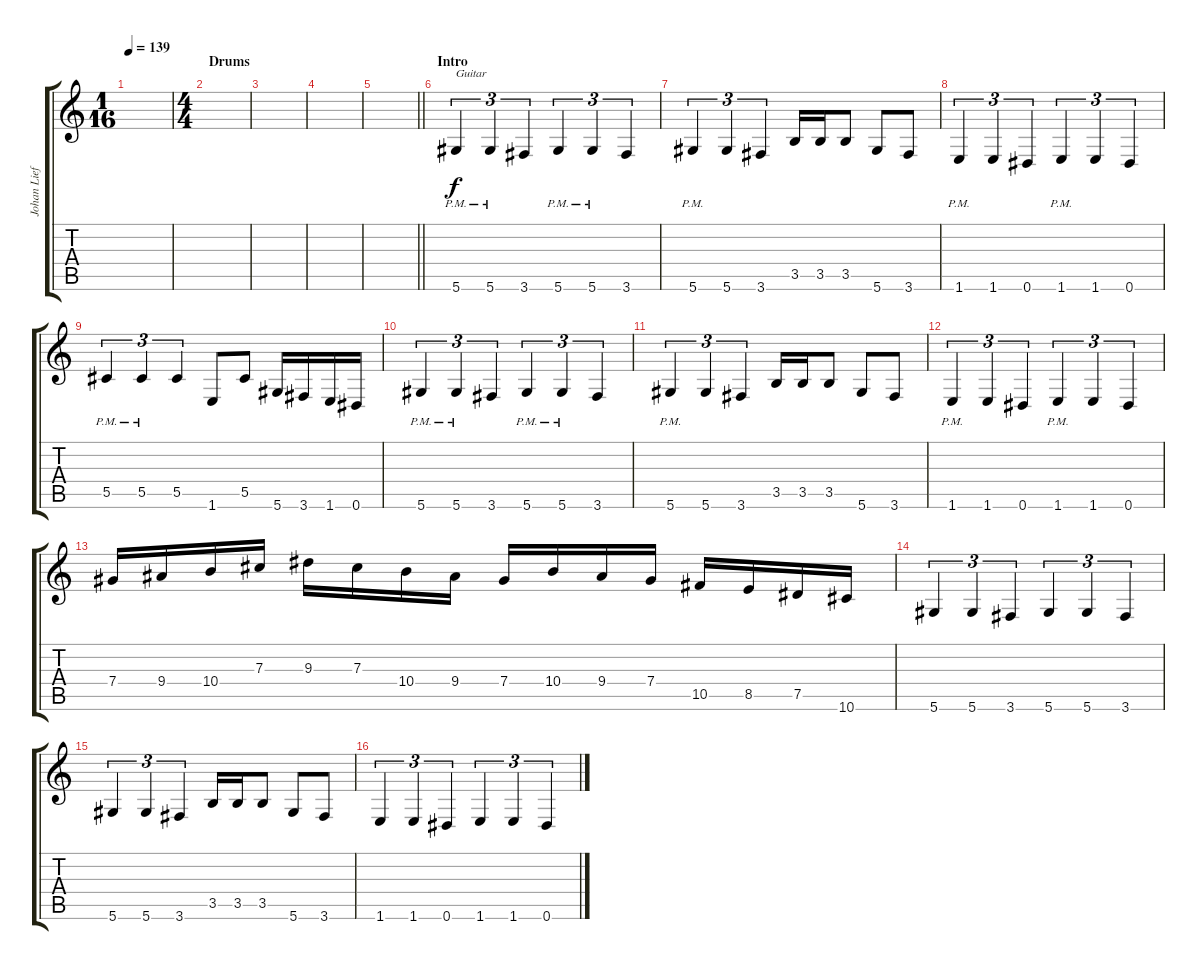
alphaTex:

\track ("Johan Liefvendahl" "Johan Lief") {instrument overdrivenguitar}
\staff {score tabs}
\tuning (Eb4 Bb3 Gb3 Db3 Ab2 Eb2) {hide}
\ts (1 16)
\tempo 139
\clef g2
\ks c
|
\ts (4 4)
\section ("" "Drums")
|
|
|
\barLineRight lightlight
|
\section ("" "Intro")
5.6{pm}.4{tu (3 2) txt "Guitar"} 5.6{pm}.4{tu (3 2)} 3.6.4{tu (3 2)} 5.6{pm}.4{tu (3 2)} 5.6{pm}.4{tu (3 2)} 3.6.4{tu (3 2)} |
5.6{pm}.4{tu (3 2)} 5.6.4{tu (3 2)} 3.6.4{tu (3 2)} 3.5.16 3.5.16 3.5.8 5.6.8 3.6.8 |
1.6{pm}.4{tu (3 2)} 1.6.4{tu (3 2)} 0.6.4{tu (3 2)} 1.6{pm}.4{tu (3 2)} 1.6.4{tu (3 2)} 0.6.4{tu (3 2)} |
5.5{pm}.4{tu (3 2)} 5.5{pm}.4{tu (3 2)} 5.5.4{tu (3 2)} 1.6.8 5.5.8 5.6.16 3.6.16 1.6.16 0.6.16 |
5.6{pm}.4{tu (3 2)} 5.6{pm}.4{tu (3 2)} 3.6.4{tu (3 2)} 5.6{pm}.4{tu (3 2)} 5.6{pm}.4{tu (3 2)} 3.6.4{tu (3 2)} |
5.6{pm}.4{tu (3 2)} 5.6.4{tu (3 2)} 3.6.4{tu (3 2)} 3.5.16 3.5.16 3.5.8 5.6.8 3.6.8 |
1.6{pm}.4{tu (3 2)} 1.6.4{tu (3 2)} 0.6.4{tu (3 2)} 1.6{pm}.4{tu (3 2)} 1.6.4{tu (3 2)} 0.6.4{tu (3 2)} |
7.4.16 9.4.16 10.4.16 7.3.16 9.3.16 7.3.16 10.4.16 9.4.16 7.4.16 10.4.16 9.4.16 7.4.16 10.5.16 8.5.16 7.5.16 10.6.16 |
5.6.4{tu (3 2)} 5.6.4{tu (3 2)} 3.6.4{tu (3 2)} 5.6.4{tu (3 2)} 5.6.4{tu (3 2)} 3.6.4{tu (3 2)} |
5.6.4{tu (3 2)} 5.6.4{tu (3 2)} 3.6.4{tu (3 2)} 3.5.16 3.5.16 3.5.8 5.6.8 3.6.8 |
1.6.4{tu (3 2)} 1.6.4{tu (3 2)} 0.6.4{tu (3 2)} 1.6.4{tu (3 2)} 1.6.4{tu (3 2)} 0.6.4{tu (3 2)}
